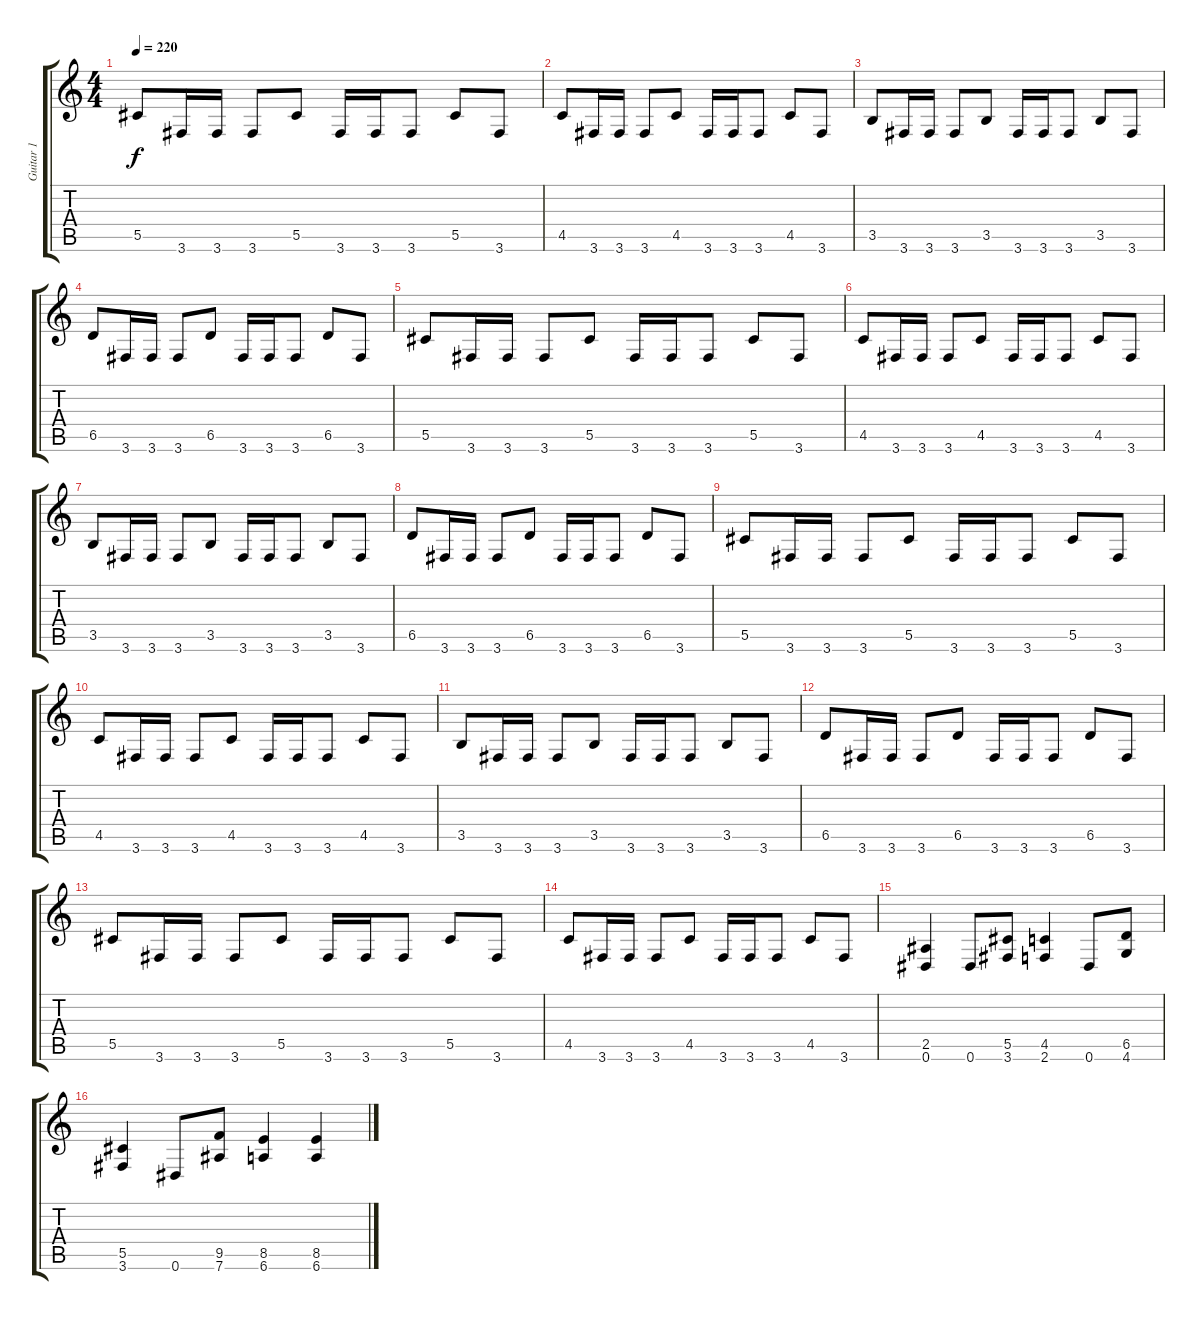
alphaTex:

\track ("Guitar 1" "Guitar 1") {instrument distortionguitar}
\staff {score tabs}
\tuning (Eb4 Bb3 Gb3 Db3 Ab2 Eb2) {hide}
\ts (4 4)
\tempo 220
\clef g2
\ks c
5.5.8{dy f} 3.6.16 3.6.16 3.6.8 5.5.8 3.6.16 3.6.16 3.6.8 5.5.8 3.6.8 |
4.5.8 3.6.16 3.6.16 3.6.8 4.5.8 3.6.16 3.6.16 3.6.8 4.5.8 3.6.8 |
3.5.8 3.6.16 3.6.16 3.6.8 3.5.8 3.6.16 3.6.16 3.6.8 3.5.8 3.6.8 |
6.5.8 3.6.16 3.6.16 3.6.8 6.5.8 3.6.16 3.6.16 3.6.8 6.5.8 3.6.8 |
5.5.8 3.6.16 3.6.16 3.6.8 5.5.8 3.6.16 3.6.16 3.6.8 5.5.8 3.6.8 |
4.5.8 3.6.16 3.6.16 3.6.8 4.5.8 3.6.16 3.6.16 3.6.8 4.5.8 3.6.8 |
3.5.8 3.6.16 3.6.16 3.6.8 3.5.8 3.6.16 3.6.16 3.6.8 3.5.8 3.6.8 |
6.5.8 3.6.16 3.6.16 3.6.8 6.5.8 3.6.16 3.6.16 3.6.8 6.5.8 3.6.8 |
5.5.8 3.6.16 3.6.16 3.6.8 5.5.8 3.6.16 3.6.16 3.6.8 5.5.8 3.6.8 |
4.5.8 3.6.16 3.6.16 3.6.8 4.5.8 3.6.16 3.6.16 3.6.8 4.5.8 3.6.8 |
3.5.8 3.6.16 3.6.16 3.6.8 3.5.8 3.6.16 3.6.16 3.6.8 3.5.8 3.6.8 |
6.5.8 3.6.16 3.6.16 3.6.8 6.5.8 3.6.16 3.6.16 3.6.8 6.5.8 3.6.8 |
5.5.8 3.6.16 3.6.16 3.6.8 5.5.8 3.6.16 3.6.16 3.6.8 5.5.8 3.6.8 |
4.5.8 3.6.16 3.6.16 3.6.8 4.5.8 3.6.16 3.6.16 3.6.8 4.5.8 3.6.8 |
(2.5 0.6).4 0.6.8 (5.5 3.6).8 (4.5 2.6).4 0.6.8 (6.5 4.6).8 |
(5.5 3.6).4 0.6.8 (9.5 7.6).8 (8.5 6.6).4 (8.5{ss} 6.6{ss}).4
